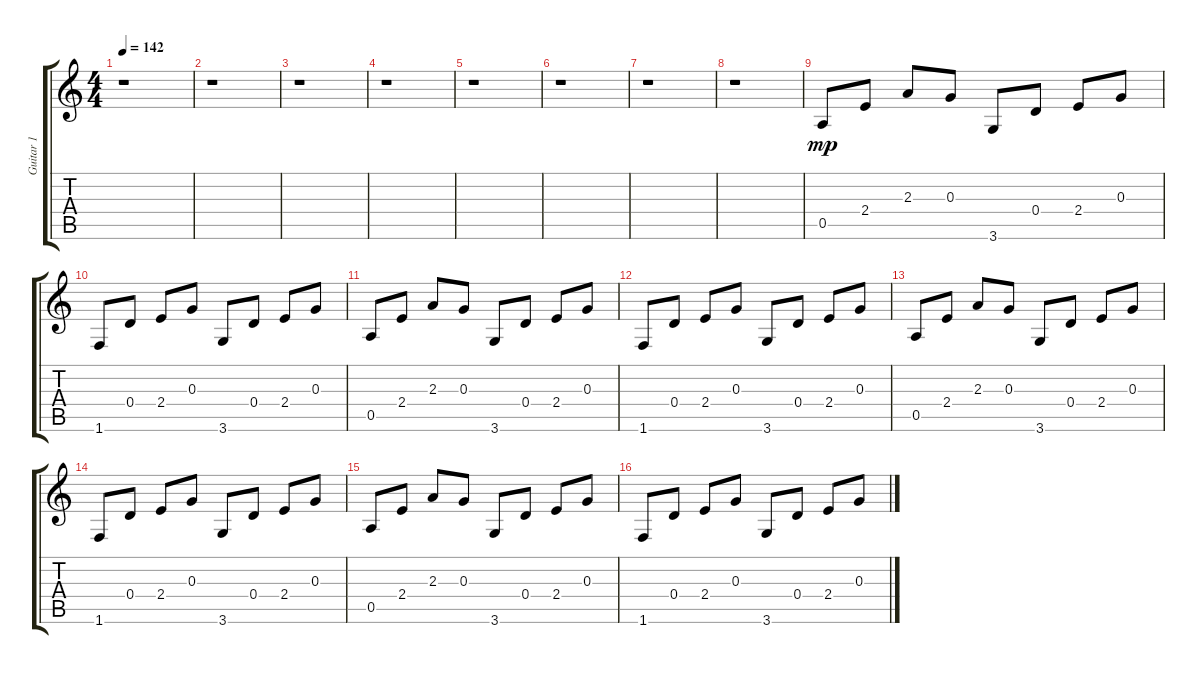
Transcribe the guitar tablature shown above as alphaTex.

\track ("Guitar 1" "Guitar 1") {instrument electricguitarclean}
\staff {score tabs}
\tuning (E4 B3 G3 D3 A2 E2) {hide}
\ts (4 4)
\tempo 142
\clef g2
\ks c
r.1{dy f} |
r.1 |
r.1 |
r.1 |
r.1 |
r.1 |
r.1 |
r.1 |
0.5.8{dy mp volume 15} 2.4.8 2.3.8 0.3.8 3.6.8 0.4.8 2.4.8 0.3.8 |
1.6.8 0.4.8 2.4.8 0.3.8 3.6.8 0.4.8 2.4.8 0.3.8 |
0.5.8 2.4.8 2.3.8 0.3.8 3.6.8 0.4.8 2.4.8 0.3.8 |
1.6.8 0.4.8 2.4.8 0.3.8 3.6.8 0.4.8 2.4.8 0.3.8 |
0.5.8 2.4.8 2.3.8 0.3.8 3.6.8 0.4.8 2.4.8 0.3.8 |
1.6.8 0.4.8 2.4.8 0.3.8 3.6.8 0.4.8 2.4.8 0.3.8 |
0.5.8 2.4.8 2.3.8 0.3.8 3.6.8 0.4.8 2.4.8 0.3.8 |
1.6.8 0.4.8 2.4.8 0.3.8 3.6.8 0.4.8 2.4.8 0.3.8
